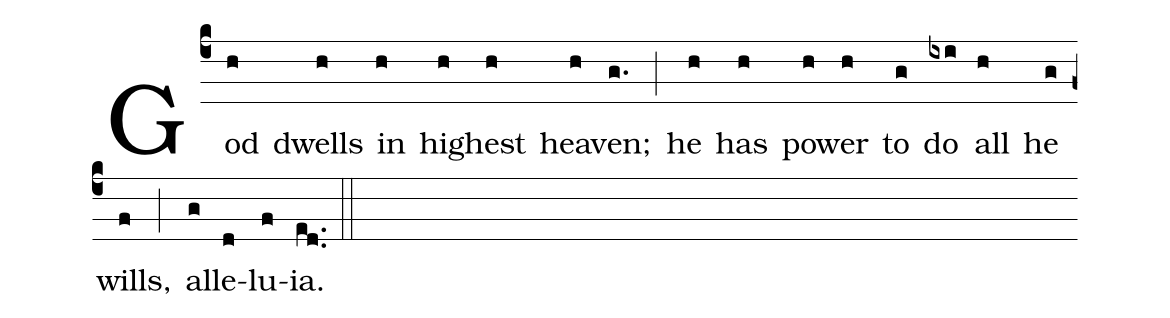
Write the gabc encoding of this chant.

%%
(c4) God(h) dwells(h) in(h) high(h)est(h) heav(h)en;(g.) (;) he(h) has(h) pow(h)er(h) to(g) do(ixi) all(h) he(g) wills,(f) (;) al(g)le(d)lu(f)ia.(ed..) (::)
